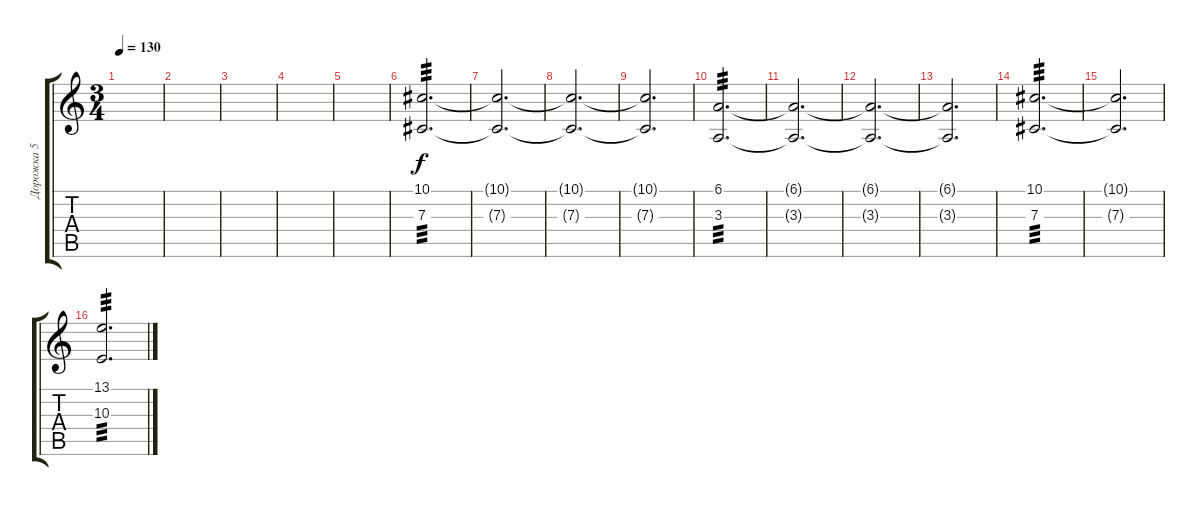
\track ("Дорожка 5" "Дорожка 5") {instrument voiceoohs}
\staff {score tabs}
\tuning (Eb4 Bb3 Gb3 Db3 Ab2 Db2) {hide}
\ts (3 4)
\tempo 130
\clef g2
\ks c
|
|
|
|
|
(10.1 7.3).2{d tp 3 volume 13 instrument fx7echoes} |
(10.1{t} 7.3{t}).2{d} |
(10.1{t} 7.3{t}).2{d} |
(10.1{t} 7.3{t}).2{d} |
(6.1 3.3).2{d tp 3} |
(6.1{t} 3.3{t}).2{d} |
(6.1{t} 3.3{t}).2{d} |
(6.1{t} 3.3{t}).2{d} |
(10.1 7.3).2{d tp 3} |
(10.1{t} 7.3{t}).2{d} |
(13.1 10.3).2{d tp 3}
